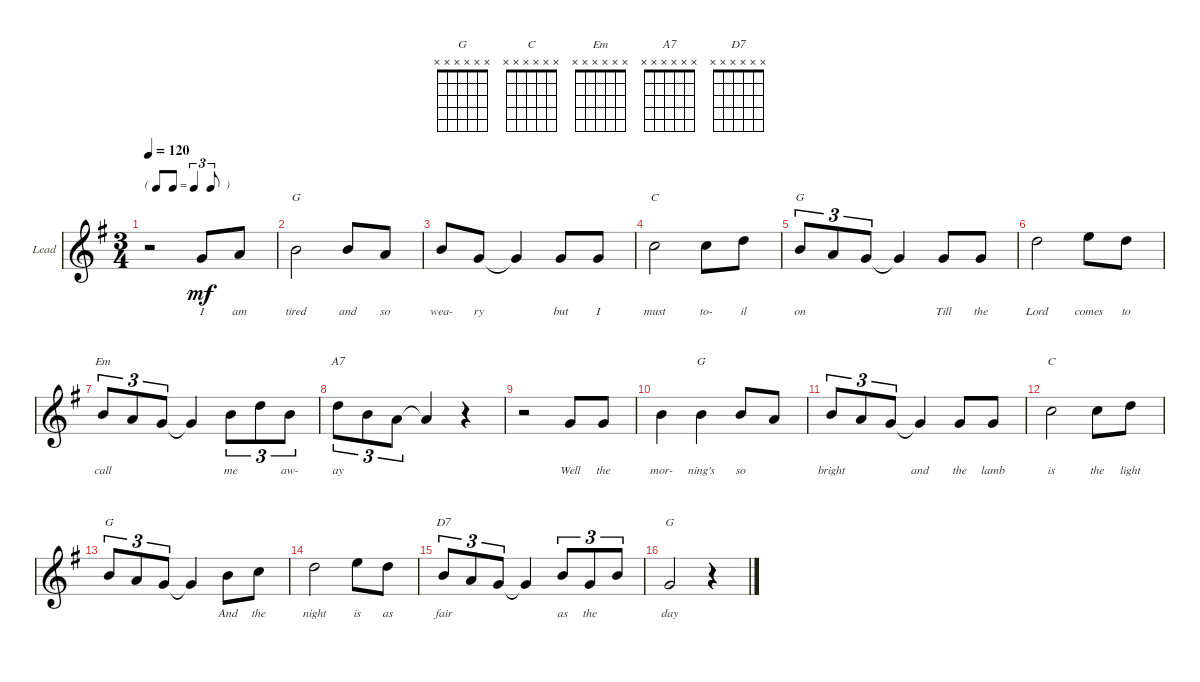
\defaultSystemsLayout 4
\bracketExtendMode groupsimilarinstruments
\firstSystemTrackNameOrientation horizontal
\otherSystemsTrackNameOrientation horizontal
\track ("Lead" "Lead") {instrument acousticguitarsteel}
\staff {score}
\tuning (E4 B3 G3 D3 A2 E2)
\chord ("G" x x x x x x)
\chord ("C" x x x x x x)
\chord ("Em" x x x x x x)
\chord ("A7" x x x x x x)
\chord ("D7" x x x x x x)
\ts (3 4)
\tf triplet8th
\tempo 120
\clef g2
\ks g
r.2{dy mf instrument acousticguitarsteel} 0.3.8{lyrics (0 "I") lyrics (1 "") lyrics (2 "") lyrics (3 "") lyrics (4 "")} 2.3.8{lyrics (0 "am") lyrics (1 "") lyrics (2 "") lyrics (3 "") lyrics (4 "")} |
0.2.2{ch "G" lyrics (0 "tired") lyrics (1 "") lyrics (2 "") lyrics (3 "") lyrics (4 "")} 0.2.8{lyrics (0 "and") lyrics (1 "") lyrics (2 "") lyrics (3 "") lyrics (4 "")} 2.3.8{lyrics (0 "so") lyrics (1 "") lyrics (2 "") lyrics (3 "") lyrics (4 "")} |
0.2.8{lyrics (0 "wea-") lyrics (1 "") lyrics (2 "") lyrics (3 "") lyrics (4 "")} 0.3.8{lyrics (0 "ry") lyrics (1 "") lyrics (2 "") lyrics (3 "") lyrics (4 "")} 0.3{t}.4{lyrics (0 "") lyrics (1 "") lyrics (2 "") lyrics (3 "") lyrics (4 "")} 0.3.8{lyrics (0 "but") lyrics (1 "") lyrics (2 "") lyrics (3 "") lyrics (4 "")} 0.3.8{lyrics (0 "I") lyrics (1 "") lyrics (2 "") lyrics (3 "") lyrics (4 "")} |
5.3.2{ch "C" lyrics (0 "must") lyrics (1 "") lyrics (2 "") lyrics (3 "") lyrics (4 "")} 5.3.8{lyrics (0 "to-") lyrics (1 "") lyrics (2 "") lyrics (3 "") lyrics (4 "")} 7.3.8{lyrics (0 "il") lyrics (1 "") lyrics (2 "") lyrics (3 "") lyrics (4 "")} |
0.2.8{tu (3 2) ch "G" lyrics (0 "on") lyrics (1 "") lyrics (2 "") lyrics (3 "") lyrics (4 "")} 2.3.8{tu (3 2) lyrics (0 "") lyrics (1 "") lyrics (2 "") lyrics (3 "") lyrics (4 "")} 0.3.8{tu (3 2) lyrics (0 "") lyrics (1 "") lyrics (2 "") lyrics (3 "") lyrics (4 "")} 0.3{t}.4{lyrics (0 "") lyrics (1 "") lyrics (2 "") lyrics (3 "") lyrics (4 "")} 0.3.8{lyrics (0 "Till") lyrics (1 "") lyrics (2 "") lyrics (3 "") lyrics (4 "")} 0.3.8{lyrics (0 "the") lyrics (1 "") lyrics (2 "") lyrics (3 "") lyrics (4 "")} |
7.3.2{lyrics (0 "Lord") lyrics (1 "") lyrics (2 "") lyrics (3 "") lyrics (4 "")} 0.1.8{lyrics (0 "comes") lyrics (1 "") lyrics (2 "") lyrics (3 "") lyrics (4 "")} 3.2.8{lyrics (0 "to") lyrics (1 "") lyrics (2 "") lyrics (3 "") lyrics (4 "")} |
0.2.8{tu (3 2) ch "Em" lyrics (0 "call") lyrics (1 "") lyrics (2 "") lyrics (3 "") lyrics (4 "")} 2.3.8{tu (3 2) lyrics (0 "") lyrics (1 "") lyrics (2 "") lyrics (3 "") lyrics (4 "")} 0.3.8{tu (3 2) lyrics (0 "") lyrics (1 "") lyrics (2 "") lyrics (3 "") lyrics (4 "")} 0.3{t}.4{lyrics (0 "") lyrics (1 "") lyrics (2 "") lyrics (3 "") lyrics (4 "")} 0.2.8{tu (3 2) lyrics (0 "me") lyrics (1 "") lyrics (2 "") lyrics (3 "") lyrics (4 "")} 3.2.8{tu (3 2) lyrics (0 "") lyrics (1 "") lyrics (2 "") lyrics (3 "") lyrics (4 "")} 0.2.8{tu (3 2) lyrics (0 "aw-") lyrics (1 "") lyrics (2 "") lyrics (3 "") lyrics (4 "")} |
3.2.8{tu (3 2) ch "A7" lyrics (0 "ay") lyrics (1 "") lyrics (2 "") lyrics (3 "") lyrics (4 "")} 0.2.8{tu (3 2) lyrics (0 "") lyrics (1 "") lyrics (2 "") lyrics (3 "") lyrics (4 "")} 2.3.8{tu (3 2) lyrics (0 "") lyrics (1 "") lyrics (2 "") lyrics (3 "") lyrics (4 "")} 2.3{t}.4{lyrics (0 "") lyrics (1 "") lyrics (2 "") lyrics (3 "") lyrics (4 "")} r.4 |
r.2 0.3.8{lyrics (0 "Well") lyrics (1 "") lyrics (2 "") lyrics (3 "") lyrics (4 "")} 5.4.8{lyrics (0 "the") lyrics (1 "") lyrics (2 "") lyrics (3 "") lyrics (4 "")} |
0.2.4{lyrics (0 "mor-") lyrics (1 "") lyrics (2 "") lyrics (3 "") lyrics (4 "")} 0.2.4{ch "G" lyrics (0 "ning's") lyrics (1 "") lyrics (2 "") lyrics (3 "") lyrics (4 "")} 0.2.8{lyrics (0 "so") lyrics (1 "") lyrics (2 "") lyrics (3 "") lyrics (4 "")} 2.3.8{lyrics (0 "") lyrics (1 "") lyrics (2 "") lyrics (3 "") lyrics (4 "")} |
0.2.8{tu (3 2) lyrics (0 "bright") lyrics (1 "") lyrics (2 "") lyrics (3 "") lyrics (4 "")} 2.3.8{tu (3 2) lyrics (0 "") lyrics (1 "") lyrics (2 "") lyrics (3 "") lyrics (4 "")} 0.3.8{tu (3 2) lyrics (0 "") lyrics (1 "") lyrics (2 "") lyrics (3 "") lyrics (4 "")} 0.3{t}.4{lyrics (0 "and") lyrics (1 "") lyrics (2 "") lyrics (3 "") lyrics (4 "")} 0.3.8{lyrics (0 "the") lyrics (1 "") lyrics (2 "") lyrics (3 "") lyrics (4 "")} 0.3.8{lyrics (0 "lamb") lyrics (1 "") lyrics (2 "") lyrics (3 "") lyrics (4 "")} |
5.3.2{ch "C" lyrics (0 "is") lyrics (1 "") lyrics (2 "") lyrics (3 "") lyrics (4 "")} 5.3.8{lyrics (0 "the") lyrics (1 "") lyrics (2 "") lyrics (3 "") lyrics (4 "")} 7.3.8{lyrics (0 "light") lyrics (1 "") lyrics (2 "") lyrics (3 "") lyrics (4 "")} |
0.2.8{tu (3 2) ch "G" lyrics (0 "") lyrics (1 "") lyrics (2 "") lyrics (3 "") lyrics (4 "")} 2.3.8{tu (3 2) lyrics (0 "") lyrics (1 "") lyrics (2 "") lyrics (3 "") lyrics (4 "")} 0.3.8{tu (3 2) lyrics (0 "") lyrics (1 "") lyrics (2 "") lyrics (3 "") lyrics (4 "")} 0.3{t}.4{lyrics (0 "") lyrics (1 "") lyrics (2 "") lyrics (3 "") lyrics (4 "")} 0.2.8{lyrics (0 "And") lyrics (1 "") lyrics (2 "") lyrics (3 "") lyrics (4 "")} 1.2.8{lyrics (0 "the") lyrics (1 "") lyrics (2 "") lyrics (3 "") lyrics (4 "")} |
7.3.2{lyrics (0 "night") lyrics (1 "") lyrics (2 "") lyrics (3 "") lyrics (4 "")} 0.1.8{lyrics (0 "is") lyrics (1 "") lyrics (2 "") lyrics (3 "") lyrics (4 "")} 3.2.8{lyrics (0 "as") lyrics (1 "") lyrics (2 "") lyrics (3 "") lyrics (4 "")} |
0.2.8{tu (3 2) ch "D7" lyrics (0 "fair") lyrics (1 "") lyrics (2 "") lyrics (3 "") lyrics (4 "")} 2.3.8{tu (3 2) lyrics (0 "") lyrics (1 "") lyrics (2 "") lyrics (3 "") lyrics (4 "")} 0.3.8{tu (3 2) lyrics (0 "") lyrics (1 "") lyrics (2 "") lyrics (3 "") lyrics (4 "")} 0.3{t}.4{lyrics (0 "") lyrics (1 "") lyrics (2 "") lyrics (3 "") lyrics (4 "")} 0.2.8{tu (3 2) lyrics (0 "as") lyrics (1 "") lyrics (2 "") lyrics (3 "") lyrics (4 "")} 0.3.8{tu (3 2) lyrics (0 "the") lyrics (1 "") lyrics (2 "") lyrics (3 "") lyrics (4 "")} 0.2.8{tu (3 2) lyrics (0 "") lyrics (1 "") lyrics (2 "") lyrics (3 "") lyrics (4 "")} |
0.3.2{ch "G" lyrics (0 "day") lyrics (1 "") lyrics (2 "") lyrics (3 "") lyrics (4 "")} r.4
